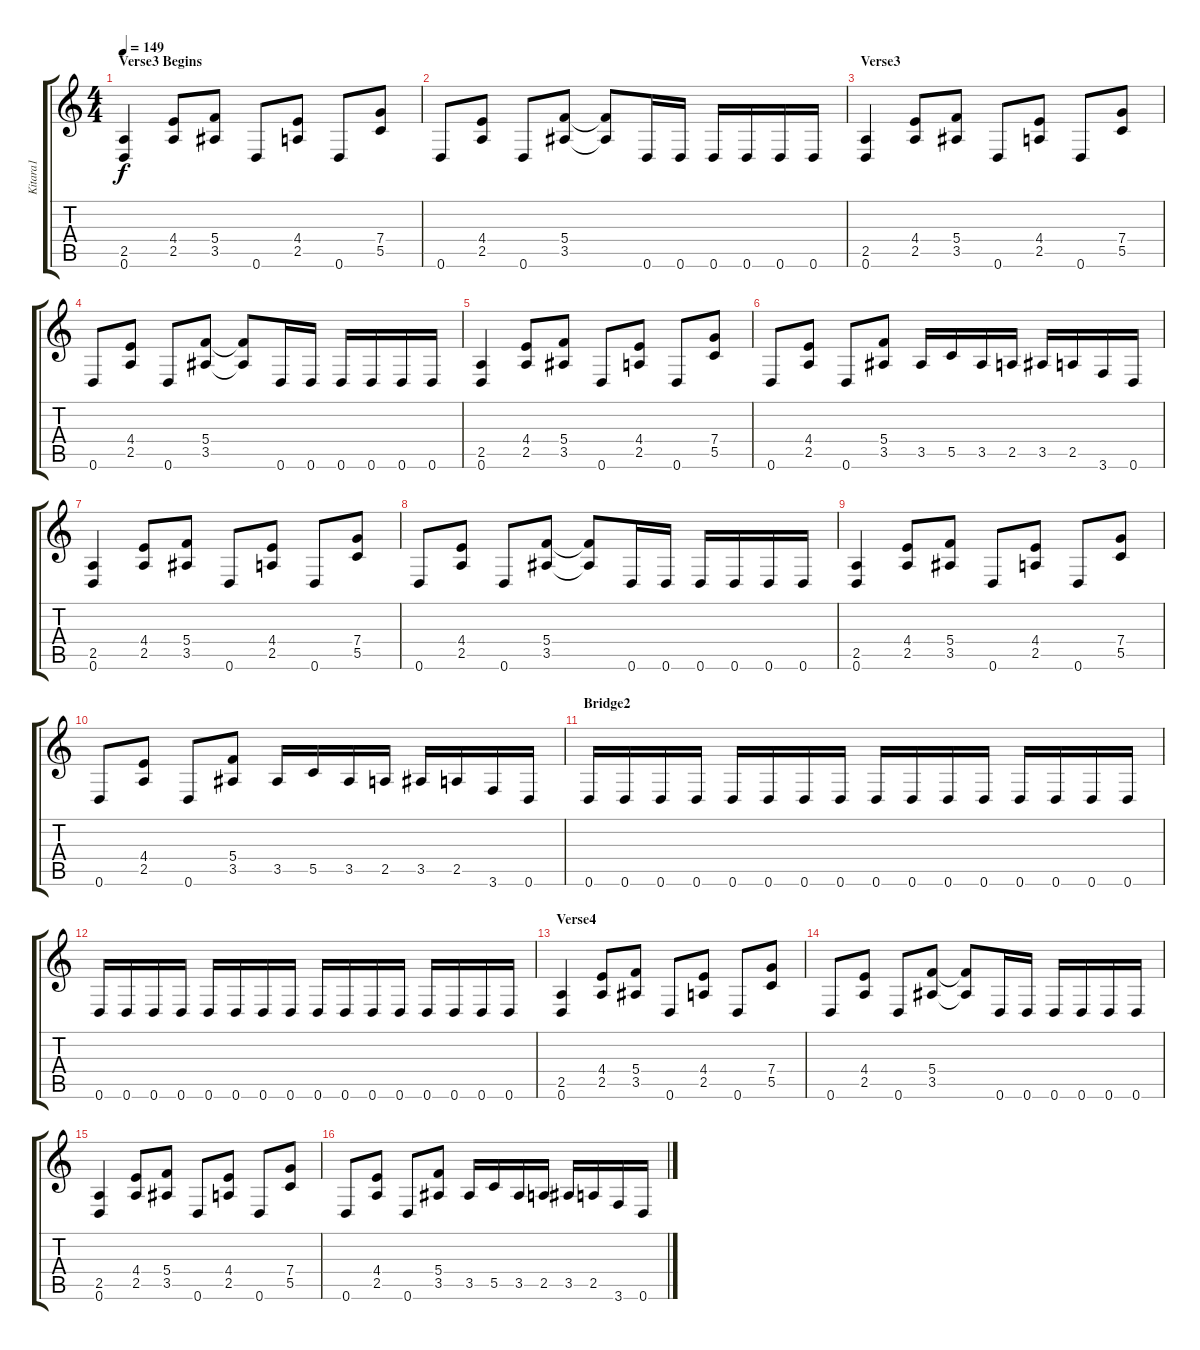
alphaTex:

\track ("Kitara1" "Kitara1") {instrument distortionguitar}
\staff {score tabs}
\tuning (D4 A3 F3 C3 G2 D2) {hide}
\ts (4 4)
\section ("" "Verse3 Begins")
\tempo 149
\clef g2
\ks c
(2.5 0.6).4{dy f} (4.4 2.5).8 (5.4 3.5).8 0.6.8 (4.4 2.5).8 0.6.8 (7.4 5.5).8 |
0.6.8 (4.4 2.5).8 0.6.8 (5.4 3.5).8 (5.4{t} 3.5{t}).8 0.6.16 0.6.16 0.6.16 0.6.16 0.6.16 0.6.16 |
\section ("" "Verse3")
(2.5 0.6).4 (4.4 2.5).8 (5.4 3.5).8 0.6.8 (4.4 2.5).8 0.6.8 (7.4 5.5).8 |
0.6.8 (4.4 2.5).8 0.6.8 (5.4 3.5).8 (5.4{t} 3.5{t}).8 0.6.16 0.6.16 0.6.16 0.6.16 0.6.16 0.6.16 |
(2.5 0.6).4 (4.4 2.5).8 (5.4 3.5).8 0.6.8 (4.4 2.5).8 0.6.8 (7.4 5.5).8 |
0.6.8 (4.4 2.5).8 0.6.8 (5.4 3.5).8 3.5.16 5.5.16 3.5.16 2.5.16 3.5.16 2.5.16 3.6.16 0.6.16 |
(2.5 0.6).4 (4.4 2.5).8 (5.4 3.5).8 0.6.8 (4.4 2.5).8 0.6.8 (7.4 5.5).8 |
0.6.8 (4.4 2.5).8 0.6.8 (5.4 3.5).8 (5.4{t} 3.5{t}).8 0.6.16 0.6.16 0.6.16 0.6.16 0.6.16 0.6.16 |
(2.5 0.6).4 (4.4 2.5).8 (5.4 3.5).8 0.6.8 (4.4 2.5).8 0.6.8 (7.4 5.5).8 |
0.6.8 (4.4 2.5).8 0.6.8 (5.4 3.5).8 3.5.16 5.5.16 3.5.16 2.5.16 3.5.16 2.5.16 3.6.16 0.6.16 |
\section ("" "Bridge2")
0.6.16 0.6.16 0.6.16 0.6.16 0.6.16 0.6.16 0.6.16 0.6.16 0.6.16 0.6.16 0.6.16 0.6.16 0.6.16 0.6.16 0.6.16 0.6.16 |
0.6.16 0.6.16 0.6.16 0.6.16 0.6.16 0.6.16 0.6.16 0.6.16 0.6.16 0.6.16 0.6.16 0.6.16 0.6.16 0.6.16 0.6.16 0.6.16 |
\section ("" "Verse4")
(2.5 0.6).4 (4.4 2.5).8 (5.4 3.5).8 0.6.8 (4.4 2.5).8 0.6.8 (7.4 5.5).8 |
0.6.8 (4.4 2.5).8 0.6.8 (5.4 3.5).8 (5.4{t} 3.5{t}).8 0.6.16 0.6.16 0.6.16 0.6.16 0.6.16 0.6.16 |
(2.5 0.6).4 (4.4 2.5).8 (5.4 3.5).8 0.6.8 (4.4 2.5).8 0.6.8 (7.4 5.5).8 |
0.6.8 (4.4 2.5).8 0.6.8 (5.4 3.5).8 3.5.16 5.5.16 3.5.16 2.5.16 3.5.16 2.5.16 3.6.16 0.6.16
